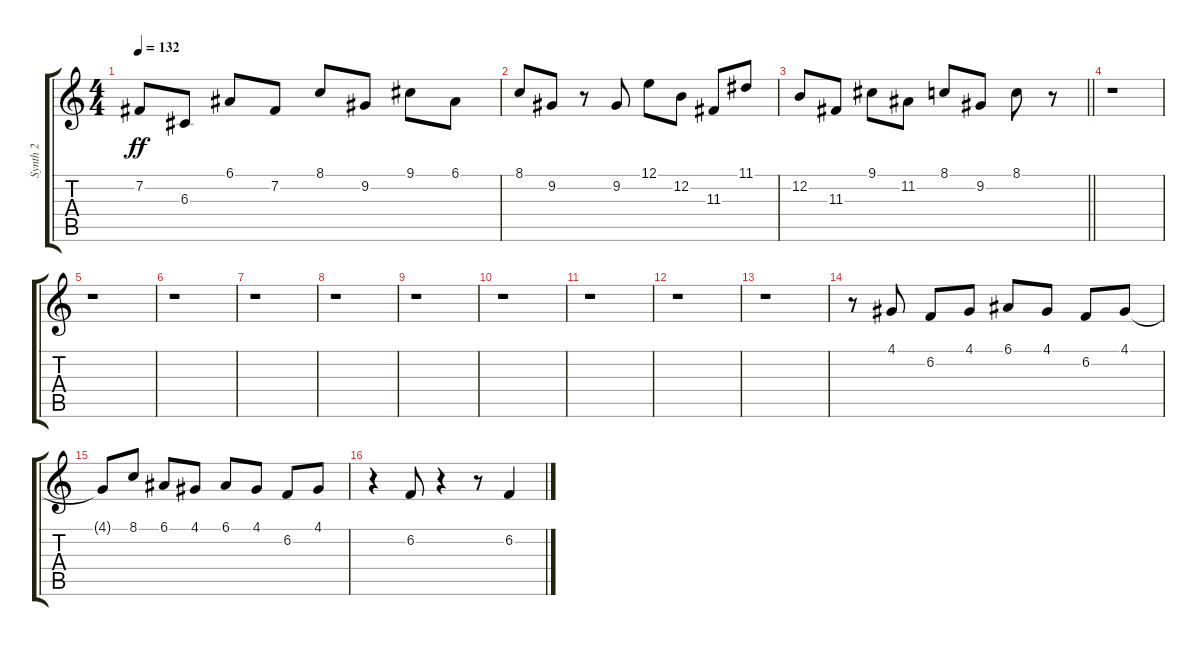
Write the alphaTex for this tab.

\track ("Synth 2" "Synth 2") {instrument lead2sawtooth}
\staff {score tabs}
\tuning (E4 B3 G3 D3 A2 E2) {hide}
\ts (4 4)
\tempo 132
\clef g2
\ks c
7.2.8{dy ff} 6.3.8 6.1.8 7.2.8 8.1.8 9.2.8 9.1.8 6.1.8 |
8.1.8 9.2.8 r.8 9.2.8 12.1.8 12.2.8 11.3.8 11.1.8 |
\barLineRight lightlight
12.2.8 11.3.8 9.1.8 11.2.8 8.1.8 9.2.8 8.1.8 r.8 |
\section ("" "")
r.1 |
r.1 |
r.1 |
r.1 |
r.1 |
r.1 |
r.1 |
r.1 |
r.1 |
r.1 |
r.8 4.1.8 6.2.8 4.1.8 6.1.8 4.1.8 6.2.8 4.1.8 |
4.1{t}.8 8.1.8 6.1.8 4.1.8 6.1.8 4.1.8 6.2.8 4.1.8 |
r.4 6.2.8{instrument lead8bassandlead} r.4 r.8 6.2.4
